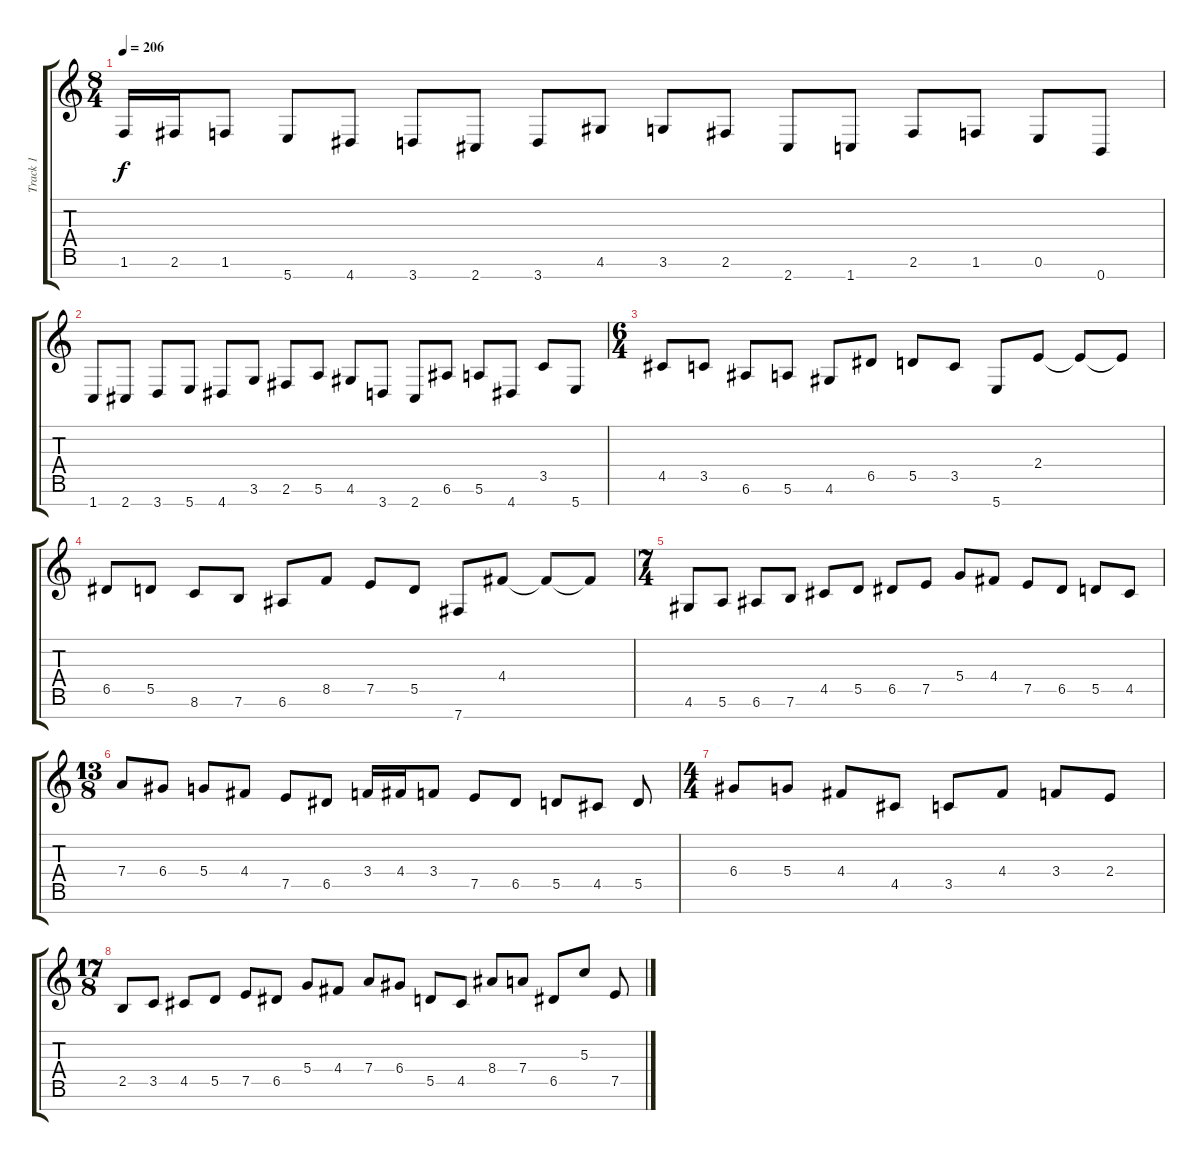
\track ("Track 1" "Track 1") {instrument distortionguitar}
\staff {score tabs}
\tuning (E4 B3 G3 D3 A2 E2 B1) {hide}
\ts (8 4)
\tempo 206
\clef g2
\ks c
1.6.16{dy f} 2.6.16 1.6.8 5.7.8 4.7.8 3.7.8 2.7.8 3.7.8 4.6.8 3.6.8 2.6.8 2.7.8 1.7.8 2.6.8 1.6.8 0.6.8 0.7.8 |
1.7.8 2.7.8 3.7.8 5.7.8 4.7.8 3.6.8 2.6.8 5.6.8 4.6.8 3.7.8 2.7.8 6.6.8 5.6.8 4.7.8 3.5.8 5.7.8 |
\ts (6 4)
4.5.8 3.5.8 6.6.8 5.6.8 4.6.8 6.5.8 5.5.8 3.5.8 5.7.8 2.4.8 2.4{t}.8 2.4{t}.8 |
6.5.8 5.5.8 8.6.8 7.6.8 6.6.8 8.5.8 7.5.8 5.5.8 7.7.8 4.4.8 4.4{t}.8 4.4{t}.8 |
\ts (7 4)
4.6.8 5.6.8 6.6.8 7.6.8 4.5.8 5.5.8 6.5.8 7.5.8 5.4.8 4.4.8 7.5.8 6.5.8 5.5.8 4.5.8 |
\ts (13 8)
7.4.8 6.4.8 5.4.8 4.4.8 7.5.8 6.5.8 3.4.16 4.4.16 3.4.8 7.5.8 6.5.8 5.5.8 4.5.8 5.5.8 |
\ts (4 4)
6.4.8 5.4.8 4.4.8 4.5.8 3.5.8 4.4.8 3.4.8 2.4.8 |
\ts (17 8)
2.5.8 3.5.8 4.5.8 5.5.8 7.5.8 6.5.8 5.4.8 4.4.8 7.4.8 6.4.8 5.5.8 4.5.8 8.4.8 7.4.8 6.5.8 5.3.8 7.5.8
